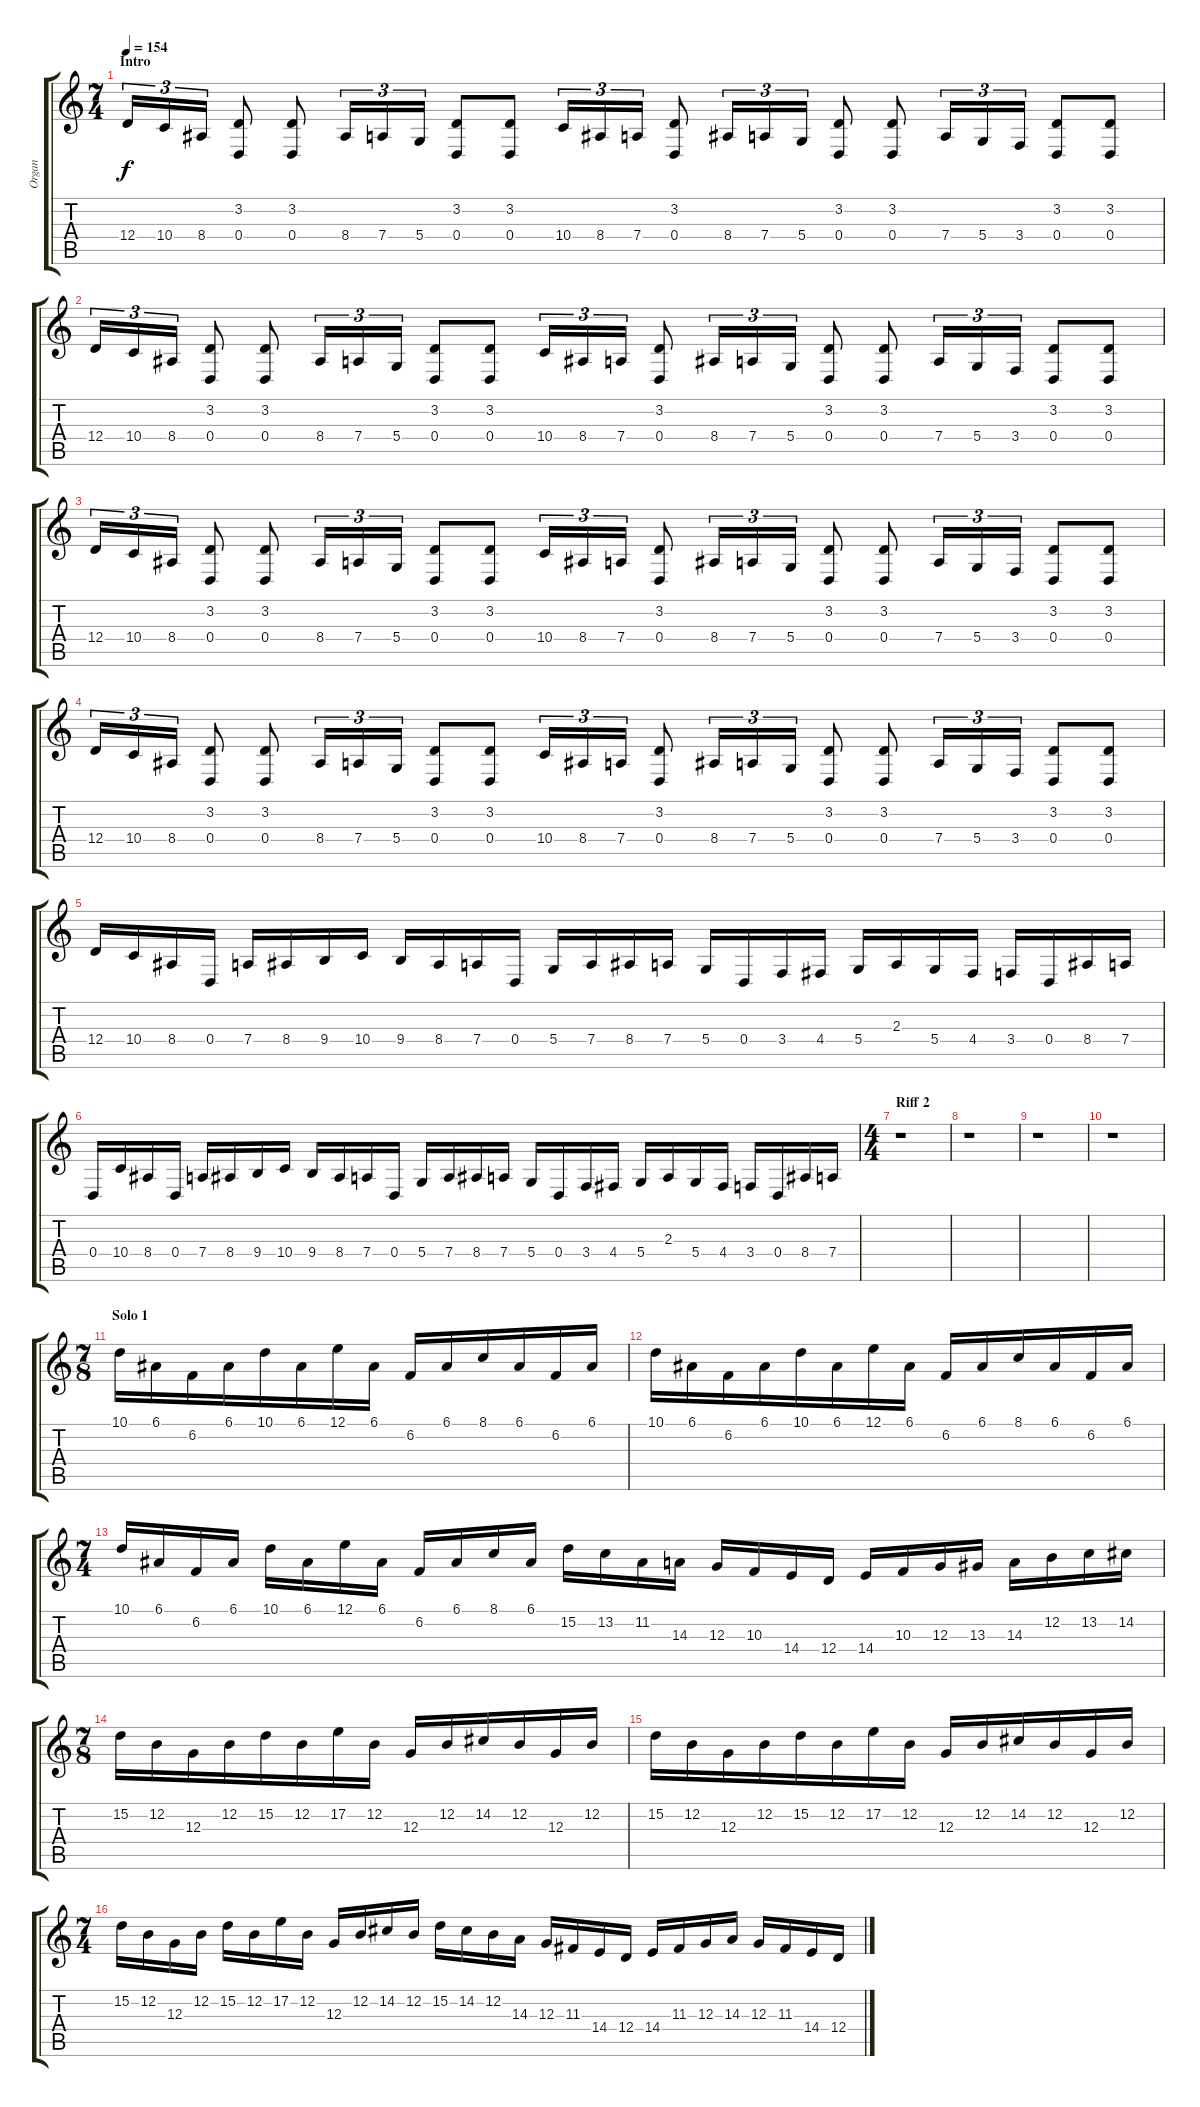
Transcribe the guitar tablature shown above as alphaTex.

\track ("Organ" "Organ") {instrument churchorgan}
\staff {score tabs}
\tuning (E4 B3 G3 D3 A2 E2) {hide}
\ts (7 4)
\section ("" "Intro")
\tempo 154
\clef g2
\ks c
12.4.16{tu (3 2) dy f instrument churchorgan} 10.4.16{tu (3 2)} 8.4.16{tu (3 2)} (3.2 0.4).8 (3.2 0.4).8 8.4.16{tu (3 2)} 7.4.16{tu (3 2)} 5.4.16{tu (3 2)} (3.2 0.4).8 (3.2 0.4).8 10.4.16{tu (3 2)} 8.4.16{tu (3 2)} 7.4.16{tu (3 2)} (3.2 0.4).8 8.4.16{tu (3 2)} 7.4.16{tu (3 2)} 5.4.16{tu (3 2)} (3.2 0.4).8 (3.2 0.4).8 7.4.16{tu (3 2)} 5.4.16{tu (3 2)} 3.4.16{tu (3 2)} (3.2 0.4).8 (3.2 0.4).8 |
12.4.16{tu (3 2)} 10.4.16{tu (3 2)} 8.4.16{tu (3 2)} (3.2 0.4).8 (3.2 0.4).8 8.4.16{tu (3 2)} 7.4.16{tu (3 2)} 5.4.16{tu (3 2)} (3.2 0.4).8 (3.2 0.4).8 10.4.16{tu (3 2)} 8.4.16{tu (3 2)} 7.4.16{tu (3 2)} (3.2 0.4).8 8.4.16{tu (3 2)} 7.4.16{tu (3 2)} 5.4.16{tu (3 2)} (3.2 0.4).8 (3.2 0.4).8 7.4.16{tu (3 2)} 5.4.16{tu (3 2)} 3.4.16{tu (3 2)} (3.2 0.4).8 (3.2 0.4).8 |
12.4.16{tu (3 2)} 10.4.16{tu (3 2)} 8.4.16{tu (3 2)} (3.2 0.4).8 (3.2 0.4).8 8.4.16{tu (3 2)} 7.4.16{tu (3 2)} 5.4.16{tu (3 2)} (3.2 0.4).8 (3.2 0.4).8 10.4.16{tu (3 2)} 8.4.16{tu (3 2)} 7.4.16{tu (3 2)} (3.2 0.4).8 8.4.16{tu (3 2)} 7.4.16{tu (3 2)} 5.4.16{tu (3 2)} (3.2 0.4).8 (3.2 0.4).8 7.4.16{tu (3 2)} 5.4.16{tu (3 2)} 3.4.16{tu (3 2)} (3.2 0.4).8 (3.2 0.4).8 |
12.4.16{tu (3 2)} 10.4.16{tu (3 2)} 8.4.16{tu (3 2)} (3.2 0.4).8 (3.2 0.4).8 8.4.16{tu (3 2)} 7.4.16{tu (3 2)} 5.4.16{tu (3 2)} (3.2 0.4).8 (3.2 0.4).8 10.4.16{tu (3 2)} 8.4.16{tu (3 2)} 7.4.16{tu (3 2)} (3.2 0.4).8 8.4.16{tu (3 2)} 7.4.16{tu (3 2)} 5.4.16{tu (3 2)} (3.2 0.4).8 (3.2 0.4).8 7.4.16{tu (3 2)} 5.4.16{tu (3 2)} 3.4.16{tu (3 2)} (3.2 0.4).8 (3.2 0.4).8 |
12.4.16 10.4.16 8.4.16 0.4.16 7.4.16 8.4.16 9.4.16 10.4.16 9.4.16 8.4.16 7.4.16 0.4.16 5.4.16 7.4.16 8.4.16 7.4.16 5.4.16 0.4.16 3.4.16 4.4.16 5.4.16 2.3.16 5.4.16 4.4.16 3.4.16 0.4.16 8.4.16 7.4.16 |
0.4.16 10.4.16 8.4.16 0.4.16 7.4.16 8.4.16 9.4.16 10.4.16 9.4.16 8.4.16 7.4.16 0.4.16 5.4.16 7.4.16 8.4.16 7.4.16 5.4.16 0.4.16 3.4.16 4.4.16 5.4.16 2.3.16 5.4.16 4.4.16 3.4.16 0.4.16 8.4.16 7.4.16 |
\ts (4 4)
\section ("" "Riff 2")
r.1 |
r.1 |
r.1 |
r.1 |
\ts (7 8)
\section ("" "Solo 1")
10.1.16 6.1.16 6.2.16 6.1.16 10.1.16 6.1.16 12.1.16 6.1.16 6.2.16 6.1.16 8.1.16 6.1.16 6.2.16 6.1.16 |
10.1.16 6.1.16 6.2.16 6.1.16 10.1.16 6.1.16 12.1.16 6.1.16 6.2.16 6.1.16 8.1.16 6.1.16 6.2.16 6.1.16 |
\ts (7 4)
10.1.16 6.1.16 6.2.16 6.1.16 10.1.16 6.1.16 12.1.16 6.1.16 6.2.16 6.1.16 8.1.16 6.1.16 15.2.16 13.2.16 11.2.16 14.3.16 12.3.16 10.3.16 14.4.16 12.4.16 14.4.16 10.3.16 12.3.16 13.3.16 14.3.16 12.2.16 13.2.16 14.2.16 |
\ts (7 8)
15.2.16 12.2.16 12.3.16 12.2.16 15.2.16 12.2.16 17.2.16 12.2.16 12.3.16 12.2.16 14.2.16 12.2.16 12.3.16 12.2.16 |
15.2.16 12.2.16 12.3.16 12.2.16 15.2.16 12.2.16 17.2.16 12.2.16 12.3.16 12.2.16 14.2.16 12.2.16 12.3.16 12.2.16 |
\ts (7 4)
15.2.16 12.2.16 12.3.16 12.2.16 15.2.16 12.2.16 17.2.16 12.2.16 12.3.16 12.2.16 14.2.16 12.2.16 15.2.16 14.2.16 12.2.16 14.3.16 12.3.16 11.3.16 14.4.16 12.4.16 14.4.16 11.3.16 12.3.16 14.3.16 12.3.16 11.3.16 14.4.16 12.4.16
